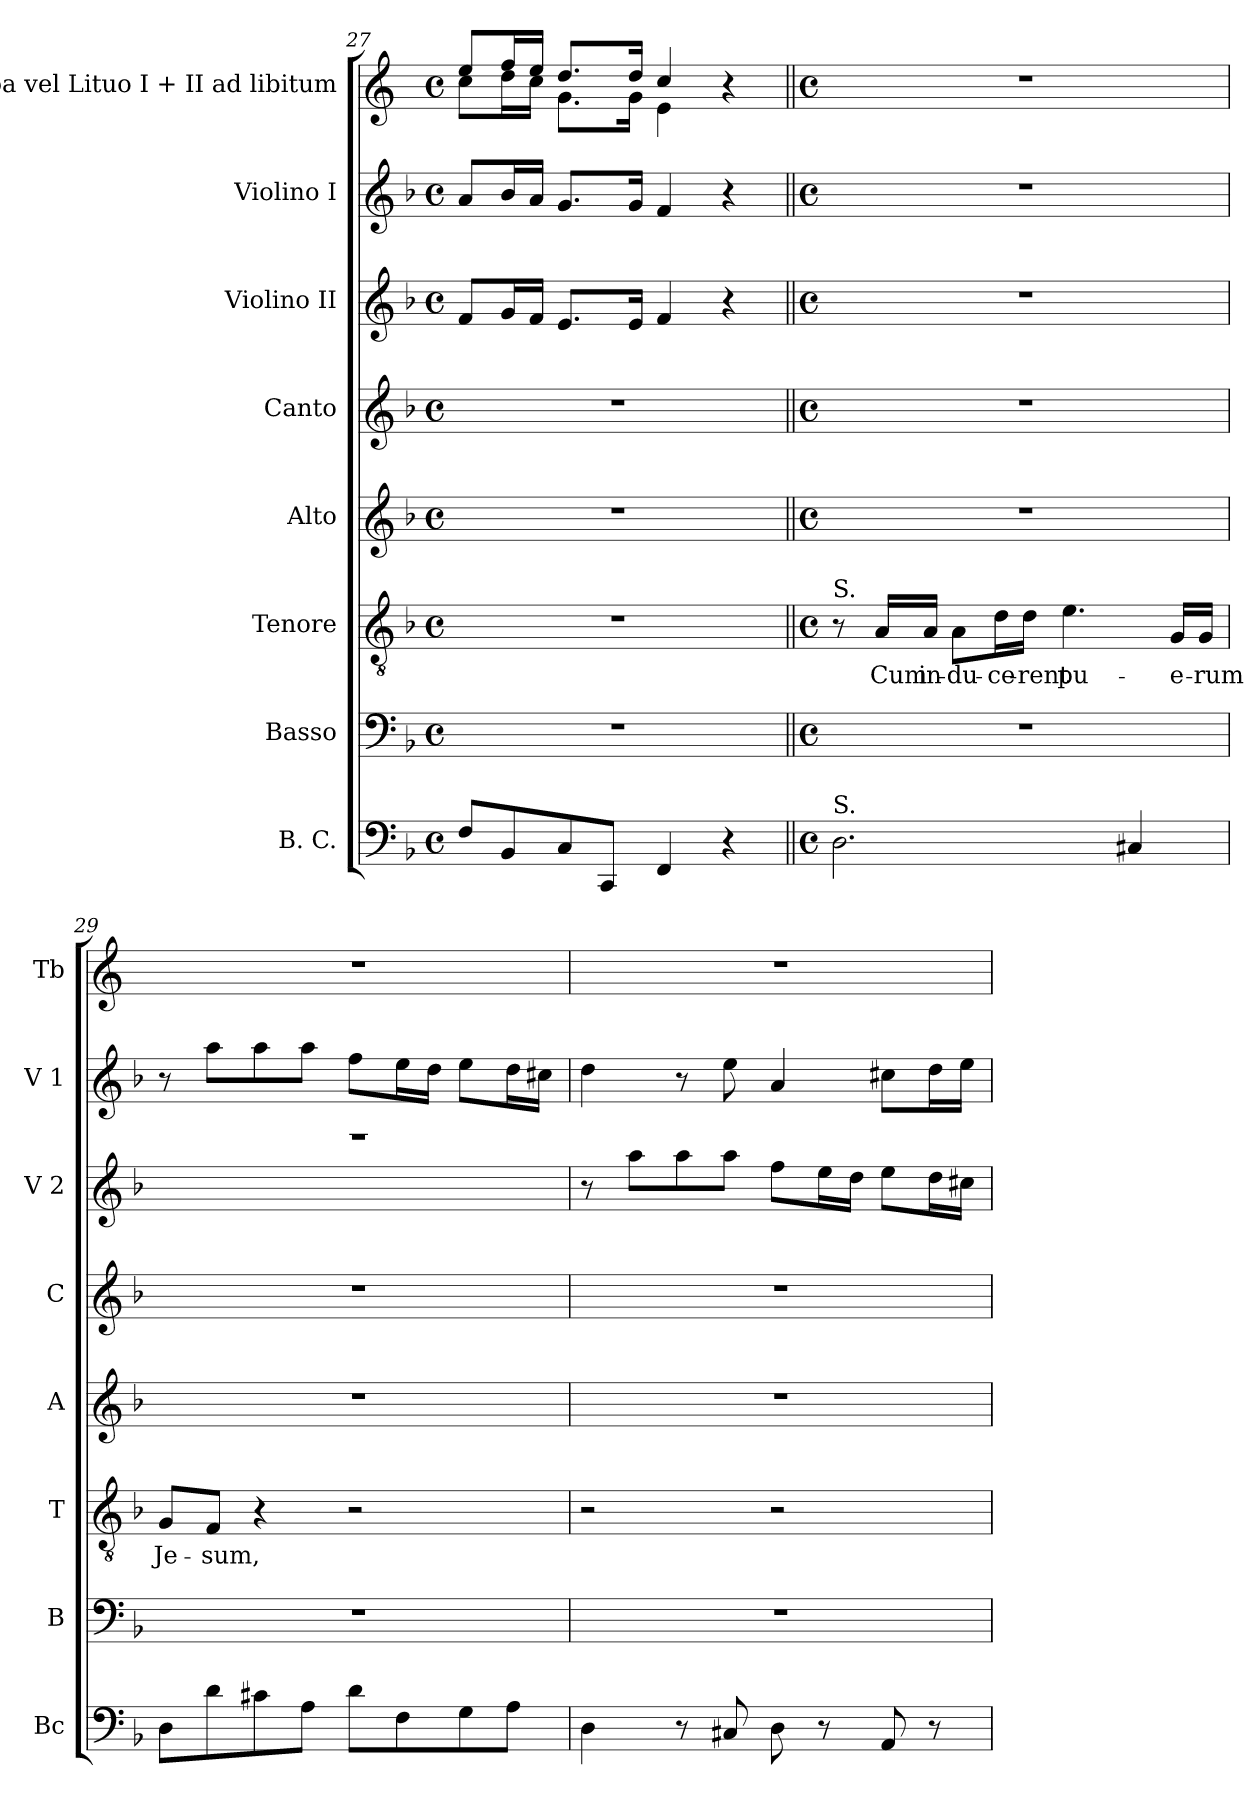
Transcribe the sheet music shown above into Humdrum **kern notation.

**kern	**kern	**kern	**text	**kern	**kern	**kern	**kern	**kern
*part8	*part7	*part6	*part6	*part5	*part4	*part3	*part2	*part1
*staff8	*staff7	*staff6	*staff6	*staff5	*staff4	*staff3	*staff2	*staff1
*I"B. C.	*I"Basso	*I"Tenore	*	*I"Alto	*I"Canto	*I"Violino II	*I"Violino I	*I"Tuba vel Lituo I + II ad libitum
*I'Bc	*I'B	*I'T	*	*I'A	*I'C	*I'V 2	*I'V 1	*I'Tb
*clefF4	*clefF4	*clefGv2	*	*clefG2	*clefG2	*clefG2	*clefG2	*clefG2
*	*	*	*	*	*	*	*	*ITrd4c7
*k[b-]	*k[b-]	*k[b-]	*	*k[b-]	*k[b-]	*k[b-]	*k[b-]	*k[b-]
*M4/4	*M4/4	*M4/4	*	*M4/4	*M4/4	*M4/4	*M4/4	*M4/4
*met(c)	*met(c)	*met(c)	*	*met(c)	*met(c)	*met(c)	*met(c)	*met(c)
=27	=27	=27	=27	=27	=27	=27	=27	=27
*	*	*	*	*	*	*	*	*^
8F/L	1r	1r	.	1r	1r	8f/L	8a/L	8a/L	8f\L
8BB-/	.	.	.	.	.	16g/L	16b-/L	16b-/L	16g\L
.	.	.	.	.	.	16f/JJ	16a/JJ	16a/JJ	16f\JJ
8C/	.	.	.	.	.	8.e/L	8.g/L	8.g/L	8.c\L
8CC/J	.	.	.	.	.	.	.	.	.
.	.	.	.	.	.	16e/Jk	16g/Jk	16g/Jk	16c\Jk
4FF/	.	.	.	.	.	4f/	4f/	4f/	4A\
4r	.	.	.	.	.	4r	4r	4r	4ryy
*	*	*	*	*	*	*	*	*v	*v
!!LO:LB:g=z
=28||	=28||	=28||	=28||	=28||	=28||	=28||	=28||	=28||
*M4/4	*M4/4	*M4/4	*	*M4/4	*M4/4	*M4/4	*M4/4	*M4/4
*met(c)	*met(c)	*met(c)	*	*met(c)	*met(c)	*met(c)	*met(c)	*met(c)
*	*	*	*	*	*	*	*	*^
!	!	!LO:TX:a:t=S.	!	!	!	!	!	!	!
!LO:TX:a:t=S.	!	!	!	!	!	!	!	!	!
*	*	*	*	*	*	*	*	*v	*v
2.D\	1r	8r	.	1r	1r	1r	1r	1r
!	!	!	!LO:LY:b	!	!	!	!	!
.	.	16A/LL	Cum	.	.	.	.	.
!	!	!	!LO:LY:b	!	!	!	!	!
.	.	16A/JJ	in-	.	.	.	.	.
!	!	!	!LO:LY:b	!	!	!	!	!
.	.	8A\L	-du-	.	.	.	.	.
!	!	!	!LO:LY:b	!	!	!	!	!
.	.	16d\L	-ce-	.	.	.	.	.
!	!	!	!LO:LY:b	!	!	!	!	!
.	.	16d\JJ	-rent	.	.	.	.	.
!	!	!	!LO:LY:b	!	!	!	!	!
.	.	4.e\	pu-	.	.	.	.	.
4C#X/	.	.	.	.	.	.	.	.
!	!	!	!LO:LY:b	!	!	!	!	!
.	.	16G/LL	-e-	.	.	.	.	.
!	!	!	!LO:LY:b	!	!	!	!	!
.	.	16G/JJ	-rum	.	.	.	.	.
=29	=29	=29	=29	=29	=29	=29	=29	=29
!	!	!	!LO:LY:b	!	!	!	!	!
*	*	*	*	*	*	*^	*	*
8D\L	1r	8G/L	Je-	1r	1r	1r	8ryy	8r	1r
!	!	!	!LO:LY:b	!	!	!	!	!	!
8d\	.	8F/J	-sum,	.	.	.	8aa\yy	8aa\L	.
8c#X\	.	4r	.	.	.	.	2.ryy	8aa\	.
8A\J	.	.	.	.	.	.	.	8aa\J	.
8d\L	.	2r	.	.	.	.	.	8ff\L	.
8F\	.	.	.	.	.	.	.	16ee\L	.
.	.	.	.	.	.	.	.	16dd\JJ	.
8G\	.	.	.	.	.	.	.	8ee\L	.
8A\J	.	.	.	.	.	.	.	16dd\L	.
.	.	.	.	.	.	.	.	16cc#X\JJ	.
*	*	*	*	*	*	*v	*v	*	*
!!LO:PB:g=z
=30	=30	=30	=30	=30	=30	=30	=30	=30
4D\	1r	2r	.	1r	1r	8r	4dd\	1r
.	.	.	.	.	.	8aa\L	.	.
8r	.	.	.	.	.	8aa\	8r	.
8C#X/	.	.	.	.	.	8aa\J	8ee\	.
8D\	.	2r	.	.	.	8ff\L	4a/	.
8r	.	.	.	.	.	16ee\L	.	.
.	.	.	.	.	.	16dd\JJ	.	.
8AA/	.	.	.	.	.	8ee\L	8cc#X\L	.
8r	.	.	.	.	.	16dd\L	16dd\L	.
.	.	.	.	.	.	16cc#X\JJ	16ee\JJ	.
=	=	=	=	=	=	=	=	=
*-	*-	*-	*-	*-	*-	*-	*-	*-
